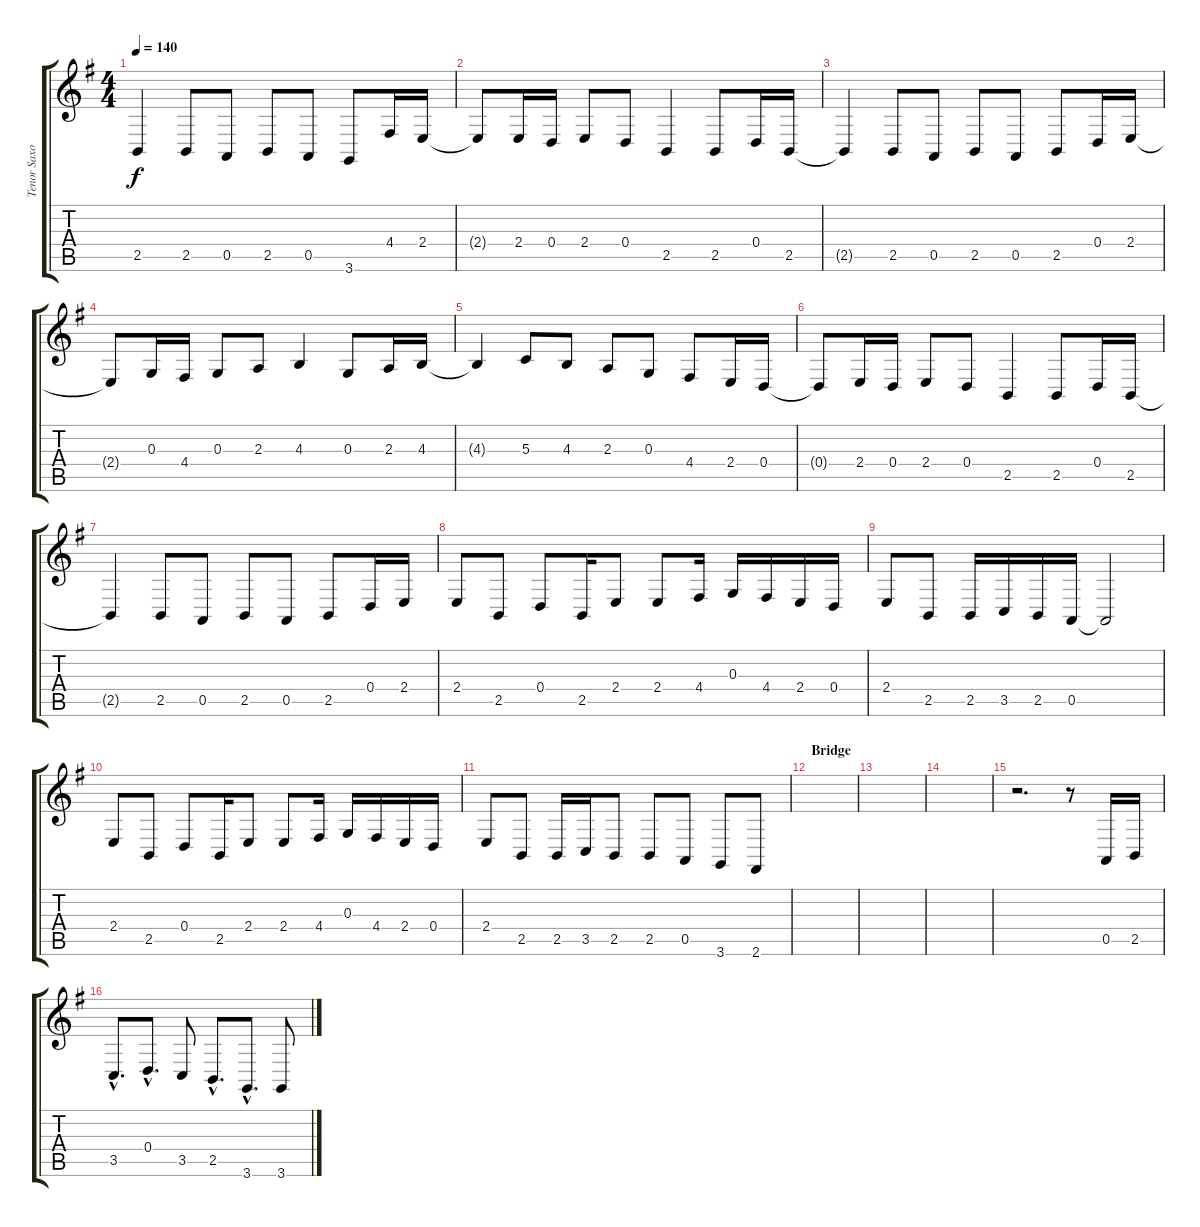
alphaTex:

\track ("Tenor Saxophone" "Tenor Saxo") {instrument tenorsax}
\staff {score tabs}
\tuning (E4 B3 G3 D3 A2 E2) {hide}
\ts (4 4)
\tempo 140
\clef g2
\ks g
2.5{t}.4{dy f} 2.5.8 0.5.8 2.5.8 0.5.8 3.6.8 4.4.16 2.4.16 |
2.4{t}.8 2.4.16 0.4.16 2.4.8 0.4.8 2.5.4 2.5.8 0.4.16 2.5.16 |
2.5{t}.4 2.5.8 0.5.8 2.5.8 0.5.8 2.5.8 0.4.16 2.4.16 |
2.4{t}.8 0.3.16 4.4.16 0.3.8 2.3.8 4.3.4 0.3.8 2.3.16 4.3.16 |
4.3{t}.4 5.3.8 4.3.8 2.3.8 0.3.8 4.4.8 2.4.16 0.4.16 |
0.4{t}.8 2.4.16 0.4.16 2.4.8 0.4.8 2.5.4 2.5.8 0.4.16 2.5.16 |
2.5{t}.4 2.5.8 0.5.8 2.5.8 0.5.8 2.5.8 0.4.16 2.4.16 |
2.4.8 2.5.8 0.4.8 2.5.16 2.4.8 2.4.8 4.4.16 0.3.16 4.4.16 2.4.16 0.4.16 |
2.4.8 2.5.8 2.5.16 3.5.16 2.5.16 0.5.16 0.5{t}.2 |
2.4.8 2.5.8 0.4.8 2.5.16 2.4.8 2.4.8 4.4.16 0.3.16 4.4.16 2.4.16 0.4.16 |
2.4.8 2.5.8 2.5.16 3.5.16 2.5.8 2.5.8 0.5.8 3.6.8 2.6.8 |
\section ("" "Bridge")
|
|
|
r.2{d} r.8 0.5.16 2.5.16 |
3.5{hac}.8{d} 0.4{hac}.8{d} 3.5.8 2.5{hac}.8{d} 3.6{hac}.8{d} 3.6.8
